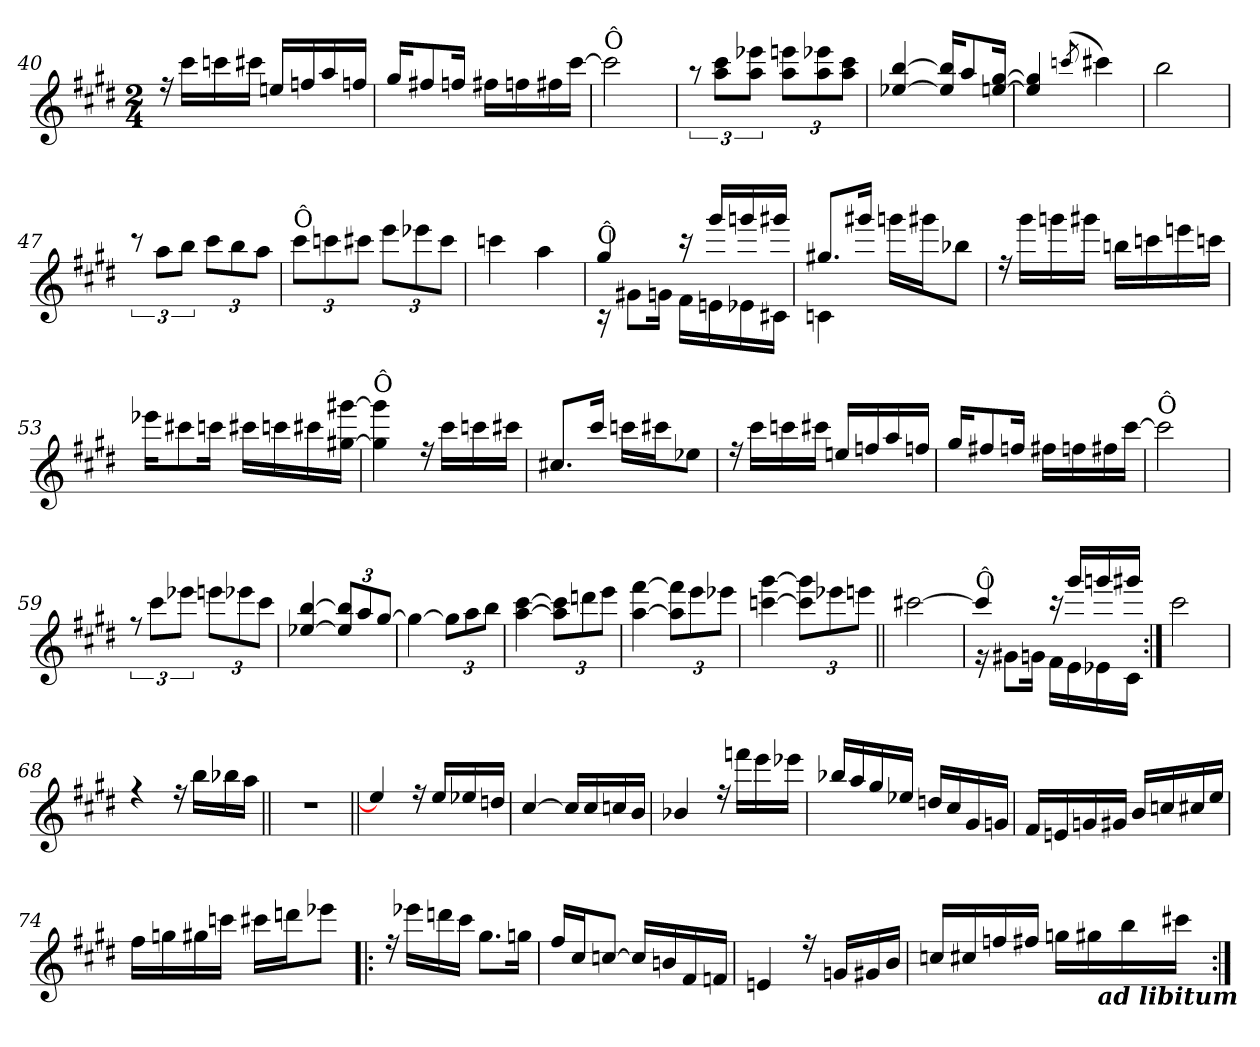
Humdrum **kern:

**kern
*part1
*staff1
*clefG2
*k[f#c#g#d#]
*E:
*M2/4
=40
*^
16ree	4ryy
16ccc#\LL	.
16cccn\	.
16ccc#X\JJ	.
16een/LL	4ryy
16ffn/	.
16aa/	.
16ffn/JJ	.
!!LO:PB:g=z	!!
=41	=41
16gg#/KL	2ryy
8ff#X/	.
16ffn/Jk	.
16ff#X\LL	.
16ffn\	.
16ff#X\	.
[<16ccc#\JJ	.
=42	=42
!LO:TX:a:t=Ô	!
2ccc#\]	2ryy
=43	=43
12r	2ryy
12aa\ 12ccc#\L	.
12aa\ 12eee-X\J	.
12aa\ 12eeen\L	.
12aa\ 12eee-X\	.
12aa\ 12ccc#\J	.
=44	=44
[>4ee-X/ [>4bb/	2ryy
16ee-/] 16bb/]KL	.
8aa/	.
[>16een/ [>16gg#/Jk	.
!!LO:LB:g=z	!!
=45	=45
4een/] 4gg#/]	2ryy
(<8qcccn/	.
4ccc#X\)	.
=46	=46
2bb\	2ryy
=47	=47
12r	2ryy
12aa\L	.
12bb\J	.
12ccc#\L	.
12bb\	.
12aa\J	.
=48	=48
!LO:TX:a:t=Ô	!
12ccc#\L	2ryy
12cccn\	.
12ccc#X\J	.
12eee\L	.
12eee-X\	.
12ccc#\J	.
!!LO:LB:g=z	!!
=49	=49
4cccn\	2ryy
4aa\	.
=50	=50
*	*^
!LO:TX:a:t=Ô	!	!
4gg#/	16rc	2ryy
.	8g#X!\L	.
.	16gn!\Jk	.
16rbb	16f#!\LL	.
16ggg#/LL	16en!\	.
16gggn/	16e-X!\	.
16ggg#X/JJ	16c#X!\JJ	.
=51	=51	=51
8.gg#X/L	4cn!\	2ryy
16ggg#X/Jk	.	.
16gggn\LL	4ryy	.
16ggg#X\J	.	.
8bb-X\J	.	.
*	*v	*v
=52	=52
16ree	4ryy
16ggg#\LL	.
16gggn\	.
16ggg#X\JJ	.
16bbn\LL	4ryy
16cccn\	.
16eeen\	.
16cccn\JJ	.
!!LO:LB:g=z	!!
=53	=53
16eee-X\KL	2ryy
8ccc#X\	.
16cccn\Jk	.
16ccc#X\LL	.
16cccn\	.
16ccc#X\	.
[<16gg#X\ [<16ggg#X\JJ	.
=54	=54
!LO:TX:a:t=Ô	!
4gg#\] 4ggg#\]	2ryy
16ree	.
16ccc#\LL	.
16cccn\	.
16ccc#X\JJ	.
=55	=55
8.cc#X/L	2ryy
16ccc#/Jk	.
16cccn\LL	.
16ccc#X\J	.
8ee-X\J	.
=56	=56
16ree	4ryy
16ccc#\LL	.
16cccn\	.
16ccc#X\JJ	.
16een/LL	4ryy
16ffn/	.
16aa/	.
16ffn/JJ	.
!!LO:LB:g=z	!!
=57	=57
16gg#/KL	2ryy
8ff#X/	.
16ffn/Jk	.
16ff#X\LL	.
16ffn\	.
16ff#X\	.
[<16ccc#\JJ	.
=58	=58
!LO:TX:a:t=Ô	!
2ccc#\]	2ryy
=59	=59
12ree	2ryy
12ccc#\L	.
12eee-X\J	.
12eeen\L	.
12eee-X\	.
12ccc#\J	.
=60	=60
[>4ee-X/ [>4bb/	2ryy
12ee-/] 12bb/]L	.
12aa/	.
[>12gg#/J	.
=61	=61
4gg#\_	2ryy
12gg#\L]	.
12aa\	.
12bb\J	.
!!LO:LB:g=z	!!
=62	=62
[<4aa\ [<4ccc#\	2ryy
12aa\] 12ccc#\]L	.
12dddn\	.
12eee\J	.
=63	=63
[<4aa\ [<4fff#\	2ryy
12aa\] 12fff#\]L	.
12eee\	.
12eee-X\J	.
=64	=64
[<4cccn\ [<4ggg#\	2ryy
12ccc\] 12ggg#\]L	.
12eee-X\	.
12eeen\J	.
=65||	=65||
[<2ccc#X\	2ryy
=66	=66
*	*^
!LO:TX:a:t=Ô	!	!
4ccc#/]	16rf	2ryy
.	8g#X!\L	.
.	16gn!\Jk	.
16rbb	16f#!\LL	.
16ggg#/LL	16e!\	.
16gggn/	16e-X!\	.
16ggg#X/JJ	16c#!\JJ	.
*	*v	*v
!!LO:LB:g=z
=67:|!	=67:|!
2ccc#\	2ryy
=68	=68
4ree	2ryy
16ree	.
16bb\LL	.
16bb-X\	.
16aa\JJ	.
*v	*v
=68X681||
(<2r
=69||
*^
4ee/])	2ryy
16ree	.
16ee/LL	.
16ee-X/	.
16ddn/JJ	.
=70	=70
[>4cc#/	2ryy
16cc#/LL]	.
16cc#/	.
16ccn/	.
16b/JJ	.
!!LO:LB:g=z	!!
=71	=71
4b-X/	2ryy
16ree	.
16fffn\LL	.
16eee\	.
16eee-X\JJ	.
=72	=72
16bb-X/LL	2ryy
16aa/	.
16gg#/	.
16ee-X/JJ	.
16ddn/LL	.
16cc#/	.
16g#/	.
16gn/JJ	.
=73	=73
16f#/LL	2ryy
16en/	.
16gn/	.
16g#X/JJ	.
16b/LL	.
16ccn/	.
16cc#X/	.
16ee/JJ	.
=74	=74
16ff#\LL	2ryy
16ggn\	.
16gg#X\	.
16cccn\JJ	.
16ccc#X\LL	.
16dddn\J	.
8eee-X\J	.
!!LO:LB:g=z	!!
=75!|:	=75!|:
16ree	2ryy
16eee-X\LL	.
16dddn\	.
16ccc#\JJ	.
8.gg#\L	.
16ggn\Jk	.
=76	=76
16ff#/LL	2ryy
16cc#/J	.
[>8ccn/J	.
16cc/LL]	.
16bn/	.
16f#/	.
16fn/JJ	.
=77	=77
4en/	2ryy
16ree	.
16gn/LL	.
16g#X/	.
16b/JJ	.
=78	=78
*	*^
16ccn/LL	2ryy	3ryy
16cc#X/	.	.
16ffn/	.	.
16ff#X/JJ	.	.
16ggn\LL	.	.
16gg#X\	.	.
!	!	!LO:TX:b:Bi:t=ad libitum
.	.	6ryy
16bb\	.	.
16ccc#X\JJ	.	.
*v	*v	*v
=:|!
*-
